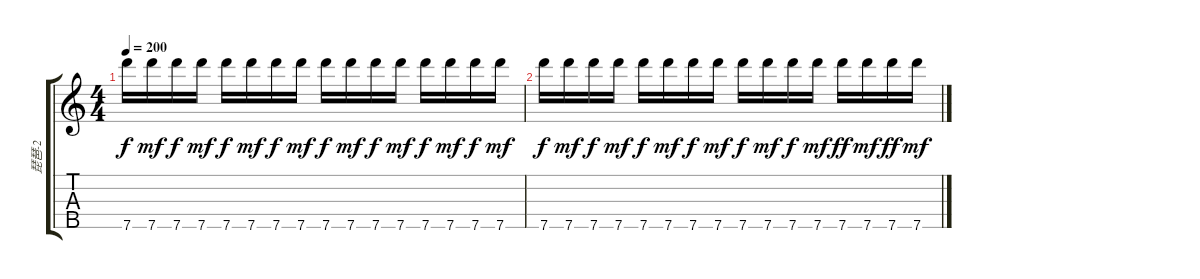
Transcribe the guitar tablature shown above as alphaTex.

\track ("琵琶-2" "琵琶-2") {instrument electricguitarclean}
\staff {score tabs}
\tuning (D4 B3 G3 D3 G4) {hide}
\ts (4 4)
\tempo 200
\clef g2
\ks c
7.5.16{dy f} 7.5.16{dy mf} 7.5.16{dy f} 7.5.16{dy mf} 7.5.16{dy f} 7.5.16{dy mf} 7.5.16{dy f} 7.5.16{dy mf} 7.5.16{dy f} 7.5.16{dy mf} 7.5.16{dy f} 7.5.16{dy mf} 7.5.16{dy f} 7.5.16{dy mf} 7.5.16{dy f} 7.5.16{dy mf} |
7.5.16{dy f} 7.5.16{dy mf} 7.5.16{dy f} 7.5.16{dy mf} 7.5.16{dy f} 7.5.16{dy mf} 7.5.16{dy f} 7.5.16{dy mf} 7.5.16{dy f} 7.5.16{dy mf} 7.5.16{dy f} 7.5.16{dy mf} 7.5.16{dy ff} 7.5.16{dy mf} 7.5.16{dy ff} 7.5.16{dy mf}
